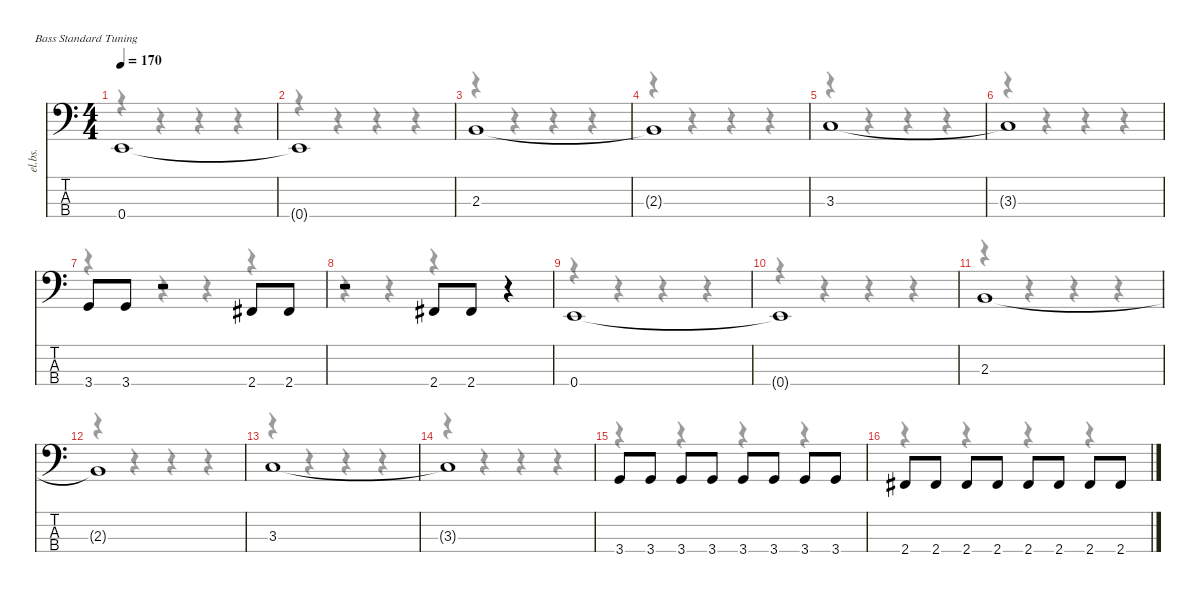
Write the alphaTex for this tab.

\defaultSystemsLayout 4
\hideDynamics
\bracketExtendMode nobrackets
\otherSystemsTrackNameOrientation horizontal
\track ("Bass" "el.bs.") {instrument electricbasspick}
\staff {score tabs}
\tuning (G2 D2 A1 E1)
\voice
\ts (4 4)
\tempo 170
\clef f4
\ks c
0.4.1{dy f beam Up} |
0.4{t}.1{beam Up} |
2.3.1{beam Up} |
2.3{t}.1{beam Up} |
3.3.1{beam Up} |
3.3{t}.1{beam Up} |
3.4.8{beam Up} 3.4.8{beam Up} r.2{beam Up} 2.4{acc #}.8{beam Up} 2.4{acc #}.8{beam Up} |
r.2{beam Up} 2.4{acc #}.8{beam Up} 2.4{acc #}.8{beam Up} r.4{beam Up} |
0.4.1{beam Up} |
0.4{t}.1{beam Up} |
2.3.1{beam Up} |
2.3{t}.1{beam Up} |
3.3.1{beam Up} |
3.3{t}.1{beam Up} |
3.4.8{beam Up} 3.4.8{beam Up} 3.4.8{beam Up} 3.4.8{beam Up} 3.4.8{beam Up} 3.4.8{beam Up} 3.4.8{beam Up} 3.4.8{beam Up} |
2.4{acc #}.8{beam Up} 2.4{acc #}.8{beam Up} 2.4{acc #}.8{beam Up} 2.4{acc #}.8{beam Up} 2.4{acc #}.8{beam Up} 2.4{acc #}.8{beam Up} 2.4{acc #}.8{beam Up} 2.4{acc #}.8{beam Up}
\voice
\clef f4
\ottava regular
\simile none
\ks c
r.4{dy mf beam Down} r.4{beam Down} r.4{beam Down} r.4{beam Down} |
r.4{beam Down} r.4{beam Down} r.4{beam Down} r.4{beam Down} |
r.4{beam Down} r.4{beam Down} r.4{beam Down} r.4{beam Down} |
r.4{beam Down} r.4{beam Down} r.4{beam Down} r.4{beam Down} |
r.4{beam Down} r.4{beam Down} r.4{beam Down} r.4{beam Down} |
r.4{beam Down} r.4{beam Down} r.4{beam Down} r.4{beam Down} |
r.4{beam Down} r.4{beam Down} r.4{beam Down} r.4{beam Down} |
r.4{beam Down} r.4{beam Down} r.4{beam Down} r.4{beam Down} |
r.4{beam Down} r.4{beam Down} r.4{beam Down} r.4{beam Down} |
r.4{beam Down} r.4{beam Down} r.4{beam Down} r.4{beam Down} |
r.4{beam Down} r.4{beam Down} r.4{beam Down} r.4{beam Down} |
r.4{beam Down} r.4{beam Down} r.4{beam Down} r.4{beam Down} |
r.4{beam Down} r.4{beam Down} r.4{beam Down} r.4{beam Down} |
r.4{beam Down} r.4{beam Down} r.4{beam Down} r.4{beam Down} |
r.4{beam Down} r.4{beam Down} r.4{beam Down} r.4{beam Down} |
r.4{beam Down} r.4{beam Down} r.4{beam Down} r.4{beam Down}
